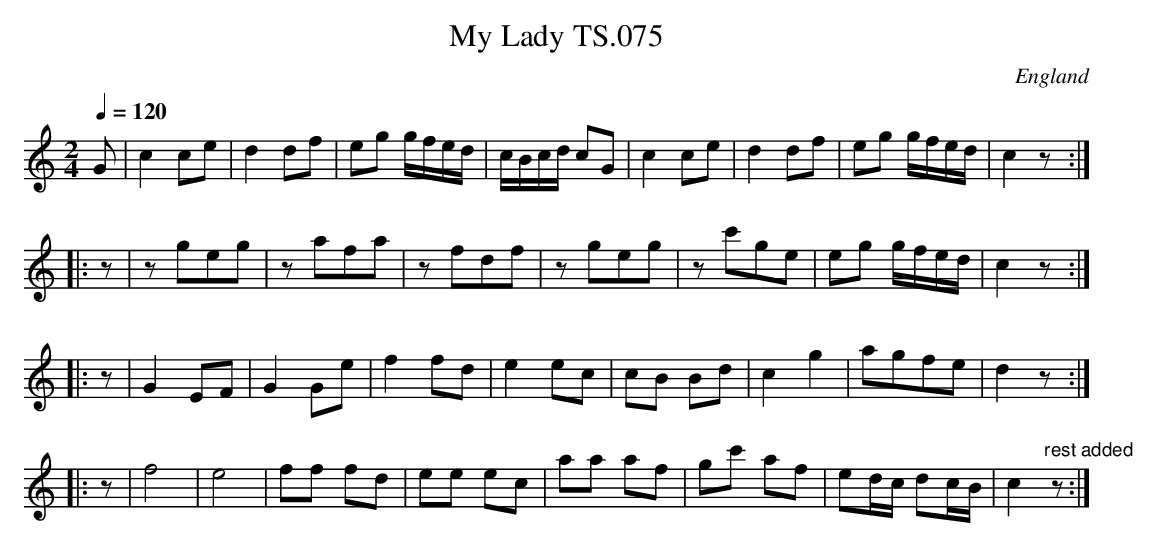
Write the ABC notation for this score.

X:1
T:My Lady TS.075
M:2/4
L:1/8
Q:1/4=120
O:England
K:C major
G|c2ce|d2df|eg g/f/e/d/|c/B/c/d/ cG|c2ce|d2df|eg g/f/e/d/|c2z:|!
|:z|zgeg|zafa|zfdf|zgeg|zc'ge|eg g/f/e/d/|c2z:|!
|:z|G2EF|G2Ge|f2fd|e2ec|cB Bd|c2g2|agfe|d2z:|!
|:z|f4|e4|ff fd|ee ec|aa af|gc' af|ed/c/ dc/B/|c2"rest added"z:|]
